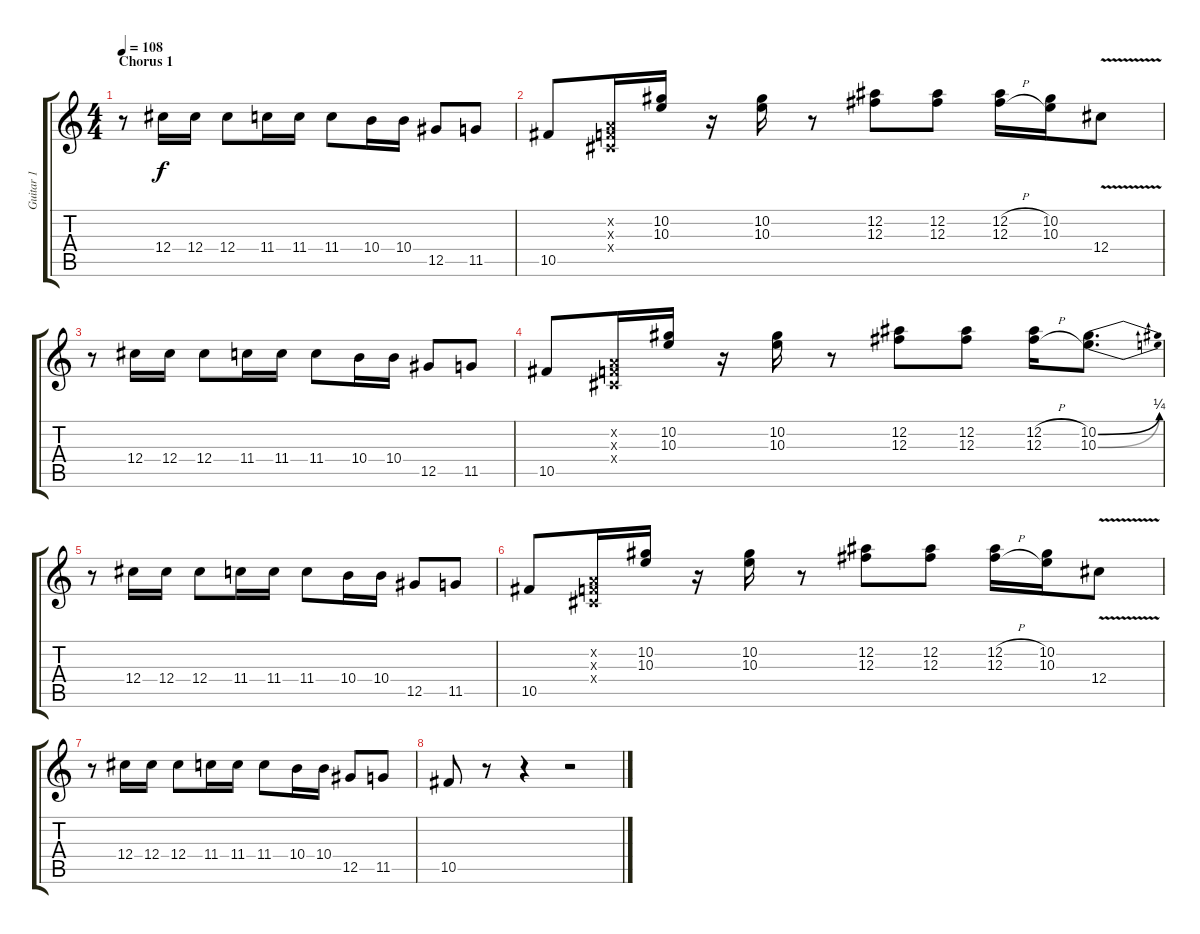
\track ("Guitar 1" "Guitar 1") {instrument electricguitarclean}
\staff {score tabs}
\tuning (Eb4 Bb3 Gb3 Db3 Ab2 Eb2) {hide}
\ts (4 4)
\section ("" "Chorus 1")
\tempo 108
\clef g2
\ks c
r.8{dy f} 12.4.16 12.4.16 12.4.8 11.4.16 11.4.16 11.4.8 10.4.16 10.4.16 12.5.8 11.5.8 |
10.5.8 (-1.2{x} -1.3{x} 0.4{x}).16 (10.2 10.3).16 r.16 (10.2 10.3).16 r.8 (12.2 12.3).8 (12.2 12.3).8 (12.2{h} 12.3{h}).16 (10.2 10.3).16 12.4{v}.8 |
r.8 12.4.16 12.4.16 12.4.8 11.4.16 11.4.16 11.4.8 10.4.16 10.4.16 12.5.8 11.5.8 |
10.5.8 (-1.2{x} -1.3{x} 0.4{x}).16 (10.2 10.3).16 r.16 (10.2 10.3).16 r.8 (12.2 12.3).8 (12.2 12.3).8 (12.2{h} 12.3{h}).16 (10.2{be (bend 0 0 60 1)} 10.3{be (bend 0 0 60 1)}).8{d} |
r.8 12.4.16 12.4.16 12.4.8 11.4.16 11.4.16 11.4.8 10.4.16 10.4.16 12.5.8 11.5.8 |
10.5.8 (-1.2{x} -1.3{x} 0.4{x}).16 (10.2 10.3).16 r.16 (10.2 10.3).16 r.8 (12.2 12.3).8 (12.2 12.3).8 (12.2{h} 12.3{h}).16 (10.2 10.3).16 12.4{v}.8 |
r.8 12.4.16 12.4.16 12.4.8 11.4.16 11.4.16 11.4.8 10.4.16 10.4.16 12.5.8 11.5.8 |
10.5.8 r.8 r.4 r.2
